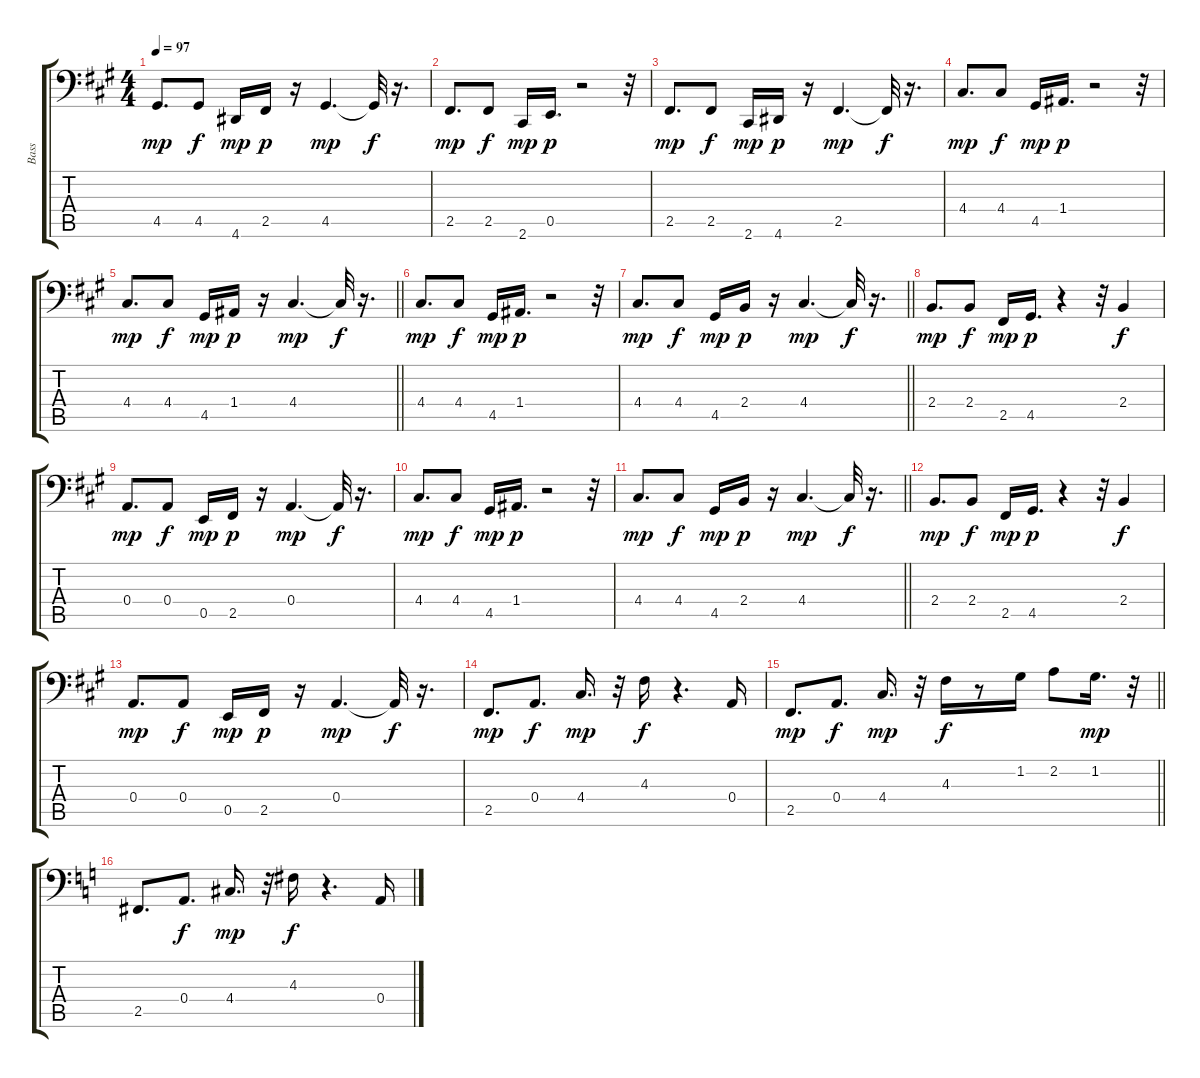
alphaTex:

\track ("Bass" "Bass") {instrument synthbass1}
\staff {score tabs}
\tuning (C3 G2 D2 A1 E1 B0) {hide}
\ts (4 4)
\tempo 97
\clef f4
\ks a
4.5.8{d dy mp} 4.5.8{dy f} 4.6.16{dy mp} 2.5.16{dy p} r.16 4.5.4{d dy mp} 4.5{t}.32{dy f} r.16{d} |
2.5.8{d dy mp} 2.5.8{dy f} 2.6.16{dy mp} 0.5.16{d dy p} r.2 r.32 |
2.5.8{d dy mp} 2.5.8{dy f} 2.6.16{dy mp} 4.6.16{dy p} r.16 2.5.4{d dy mp} 2.5{t}.32{dy f} r.16{d} |
4.4.8{d dy mp} 4.4.8{dy f} 4.5.16{dy mp} 1.4.16{d dy p} r.2 r.32 |
\barLineRight lightlight
4.4.8{d dy mp} 4.4.8{dy f} 4.5.16{dy mp} 1.4.16{dy p} r.16 4.4.4{d dy mp} 4.4{t}.32{dy f} r.16{d} |
4.4.8{d dy mp} 4.4.8{dy f} 4.5.16{dy mp} 1.4.16{d dy p} r.2 r.32 |
\barLineRight lightlight
4.4.8{d dy mp} 4.4.8{dy f} 4.5.16{dy mp} 2.4.16{dy p} r.16 4.4.4{d dy mp} 4.4{t}.32{dy f} r.16{d} |
2.4.8{d dy mp} 2.4.8{dy f} 2.5.16{dy mp} 4.5.16{d dy p} r.4 r.32 2.4.4{dy f} |
0.4.8{d dy mp} 0.4.8{dy f} 0.5.16{dy mp} 2.5.16{dy p} r.16 0.4.4{d dy mp} 0.4{t}.32{dy f} r.16{d} |
4.4.8{d dy mp} 4.4.8{dy f} 4.5.16{dy mp} 1.4.16{d dy p} r.2 r.32 |
\barLineRight lightlight
4.4.8{d dy mp} 4.4.8{dy f} 4.5.16{dy mp} 2.4.16{dy p} r.16 4.4.4{d dy mp} 4.4{t}.32{dy f} r.16{d} |
2.4.8{d dy mp} 2.4.8{dy f} 2.5.16{dy mp} 4.5.16{d dy p} r.4 r.32 2.4.4{dy f} |
0.4.8{d dy mp} 0.4.8{dy f} 0.5.16{dy mp} 2.5.16{dy p} r.16 0.4.4{d dy mp} 0.4{t}.32{dy f} r.16{d} |
2.5.8{d dy mp} 0.4.8{d dy f} 4.4.16{d dy mp} r.32 4.3.16{dy f} r.4{d} 0.4.16 |
\barLineRight lightlight
2.5.8{d dy mp} 0.4.8{d dy f} 4.4.16{d dy mp} r.32 4.3.16{dy f} r.8 1.2.16 2.2.8 1.2.16{d dy mp} r.32 |
\ks c
2.5.8{d} 0.4.8{d dy f} 4.4.16{d dy mp} r.32 4.3.16{dy f} r.4{d} 0.4.16
